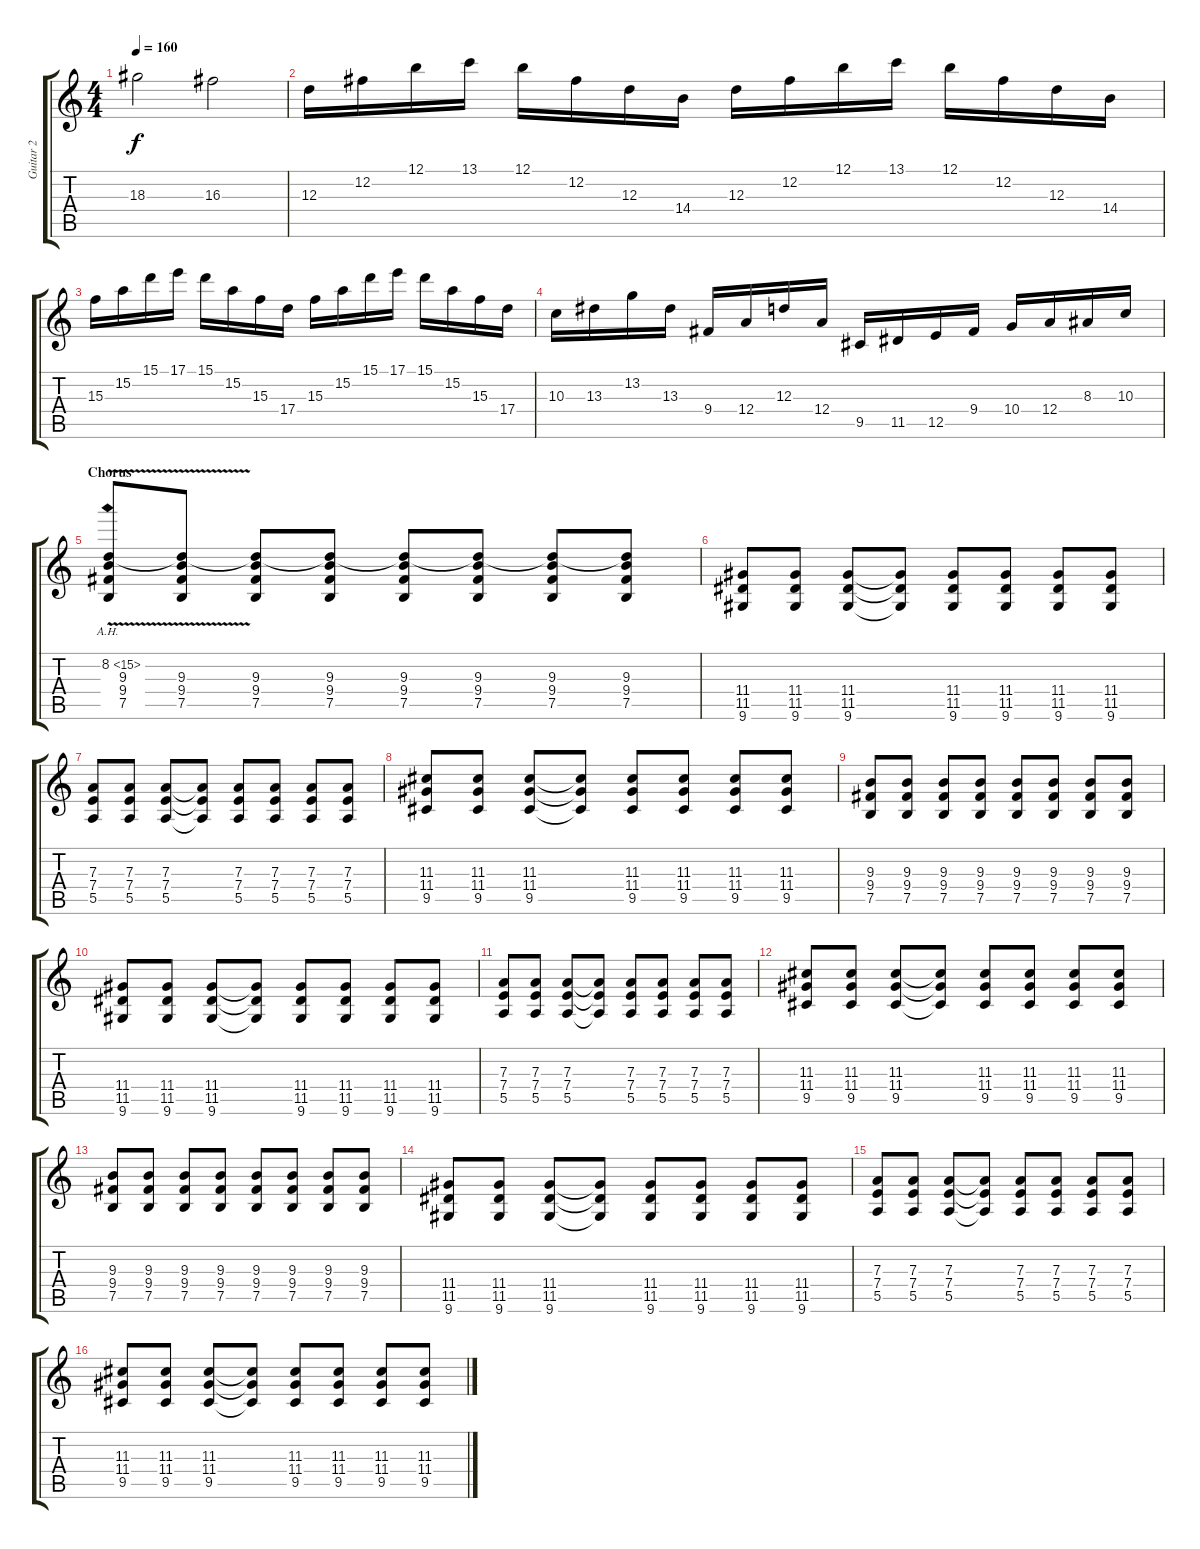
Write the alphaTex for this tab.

\track ("Guitar 2" "Guitar 2") {instrument distortionguitar}
\staff {score tabs}
\tuning (B3 Gb3 D3 A2 E2 B1) {hide}
\ts (4 4)
\tempo 160
\clef g2
\ks c
18.3.2{dy f} 16.3.2 |
12.3.16 12.2.16 12.1.16 13.1.16 12.1.16 12.2.16 12.3.16 14.4.16 12.3.16 12.2.16 12.1.16 13.1.16 12.1.16 12.2.16 12.3.16 14.4.16 |
15.3.16 15.2.16 15.1.16 17.1.16 15.1.16 15.2.16 15.3.16 17.4.16 15.3.16 15.2.16 15.1.16 17.1.16 15.1.16 15.2.16 15.3.16 17.4.16 |
10.3.16 13.3.16 13.2.16 13.3.16 9.4.16 12.4.16 12.3.16 12.4.16 9.5.16 11.5.16 12.5.16 9.4.16 10.4.16 12.4.16 8.3.16 10.3.16 |
\section ("" "Chorus")
(8.2{ah 7 v} 9.3 9.4 7.5).8 (8.2{t} 9.3 9.4 7.5).8 (8.2{t} 9.3 9.4 7.5).8 (8.2{t} 9.3 9.4 7.5).8 (8.2{t} 9.3 9.4 7.5).8 (8.2{t} 9.3 9.4 7.5).8 (8.2{t} 9.3 9.4 7.5).8 (8.2{t} 9.3 9.4 7.5).8 |
(11.4 11.5 9.6).8 (11.4 11.5 9.6).8 (11.4 11.5 9.6).8 (11.4{t} 11.5{t} 9.6{t}).8 (11.4 11.5 9.6).8 (11.4 11.5 9.6).8 (11.4 11.5 9.6).8 (11.4 11.5 9.6).8 |
(7.3 7.4 5.5).8 (7.3 7.4 5.5).8 (7.3 7.4 5.5).8 (7.3{t} 7.4{t} 5.5{t}).8 (7.3 7.4 5.5).8 (7.3 7.4 5.5).8 (7.3 7.4 5.5).8 (7.3 7.4 5.5).8 |
(11.3 11.4 9.5).8 (11.3 11.4 9.5).8 (11.3 11.4 9.5).8 (11.3{t} 11.4{t} 9.5{t}).8 (11.3 11.4 9.5).8 (11.3 11.4 9.5).8 (11.3 11.4 9.5).8 (11.3 11.4 9.5).8 |
(9.3 9.4 7.5).8 (9.3 9.4 7.5).8 (9.3 9.4 7.5).8 (9.3 9.4 7.5).8 (9.3 9.4 7.5).8 (9.3 9.4 7.5).8 (9.3 9.4 7.5).8 (9.3 9.4 7.5).8 |
(11.4 11.5 9.6).8 (11.4 11.5 9.6).8 (11.4 11.5 9.6).8 (11.4{t} 11.5{t} 9.6{t}).8 (11.4 11.5 9.6).8 (11.4 11.5 9.6).8 (11.4 11.5 9.6).8 (11.4 11.5 9.6).8 |
(7.3 7.4 5.5).8 (7.3 7.4 5.5).8 (7.3 7.4 5.5).8 (7.3{t} 7.4{t} 5.5{t}).8 (7.3 7.4 5.5).8 (7.3 7.4 5.5).8 (7.3 7.4 5.5).8 (7.3 7.4 5.5).8 |
(11.3 11.4 9.5).8 (11.3 11.4 9.5).8 (11.3 11.4 9.5).8 (11.3{t} 11.4{t} 9.5{t}).8 (11.3 11.4 9.5).8 (11.3 11.4 9.5).8 (11.3 11.4 9.5).8 (11.3 11.4 9.5).8 |
(9.3 9.4 7.5).8 (9.3 9.4 7.5).8 (9.3 9.4 7.5).8 (9.3 9.4 7.5).8 (9.3 9.4 7.5).8 (9.3 9.4 7.5).8 (9.3 9.4 7.5).8 (9.3 9.4 7.5).8 |
(11.4 11.5 9.6).8 (11.4 11.5 9.6).8 (11.4 11.5 9.6).8 (11.4{t} 11.5{t} 9.6{t}).8 (11.4 11.5 9.6).8 (11.4 11.5 9.6).8 (11.4 11.5 9.6).8 (11.4 11.5 9.6).8 |
(7.3 7.4 5.5).8 (7.3 7.4 5.5).8 (7.3 7.4 5.5).8 (7.3{t} 7.4{t} 5.5{t}).8 (7.3 7.4 5.5).8 (7.3 7.4 5.5).8 (7.3 7.4 5.5).8 (7.3 7.4 5.5).8 |
(11.3 11.4 9.5).8 (11.3 11.4 9.5).8 (11.3 11.4 9.5).8 (11.3{t} 11.4{t} 9.5{t}).8 (11.3 11.4 9.5).8 (11.3 11.4 9.5).8 (11.3 11.4 9.5).8 (11.3 11.4 9.5).8
